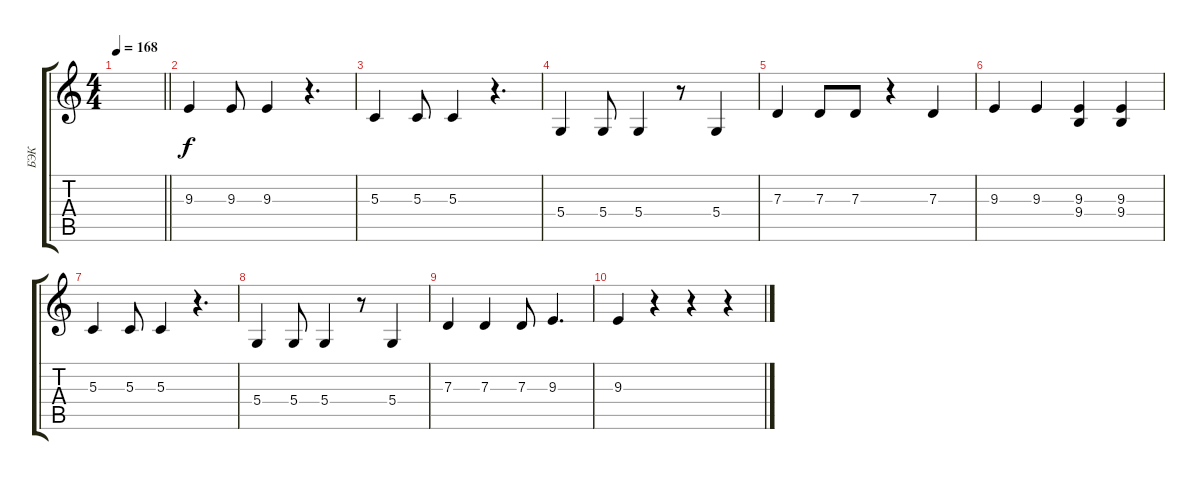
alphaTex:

\track ("БЭК" "БЭК") {instrument oboe}
\staff {score tabs}
\tuning (E4 B3 G3 D3 A2 E2) {hide}
\ts (4 4)
\tempo 168
\clef g2
\barLineRight lightlight
\ks c
|
\section ("" "")
9.3.4 9.3.8 9.3.4 r.4{d} |
5.3.4 5.3.8 5.3.4 r.4{d} |
5.4.4 5.4.8 5.4.4 r.8 5.4.4 |
7.3.4 7.3.8 7.3.8 r.4 7.3.4 |
9.3.4 9.3.4 (9.3 9.4).4 (9.3 9.4).4 |
5.3.4 5.3.8 5.3.4 r.4{d} |
5.4.4 5.4.8 5.4.4 r.8 5.4.4 |
7.3.4 7.3.4 7.3.8 9.3.4{d} |
9.3.4 r.4 r.4 r.4
